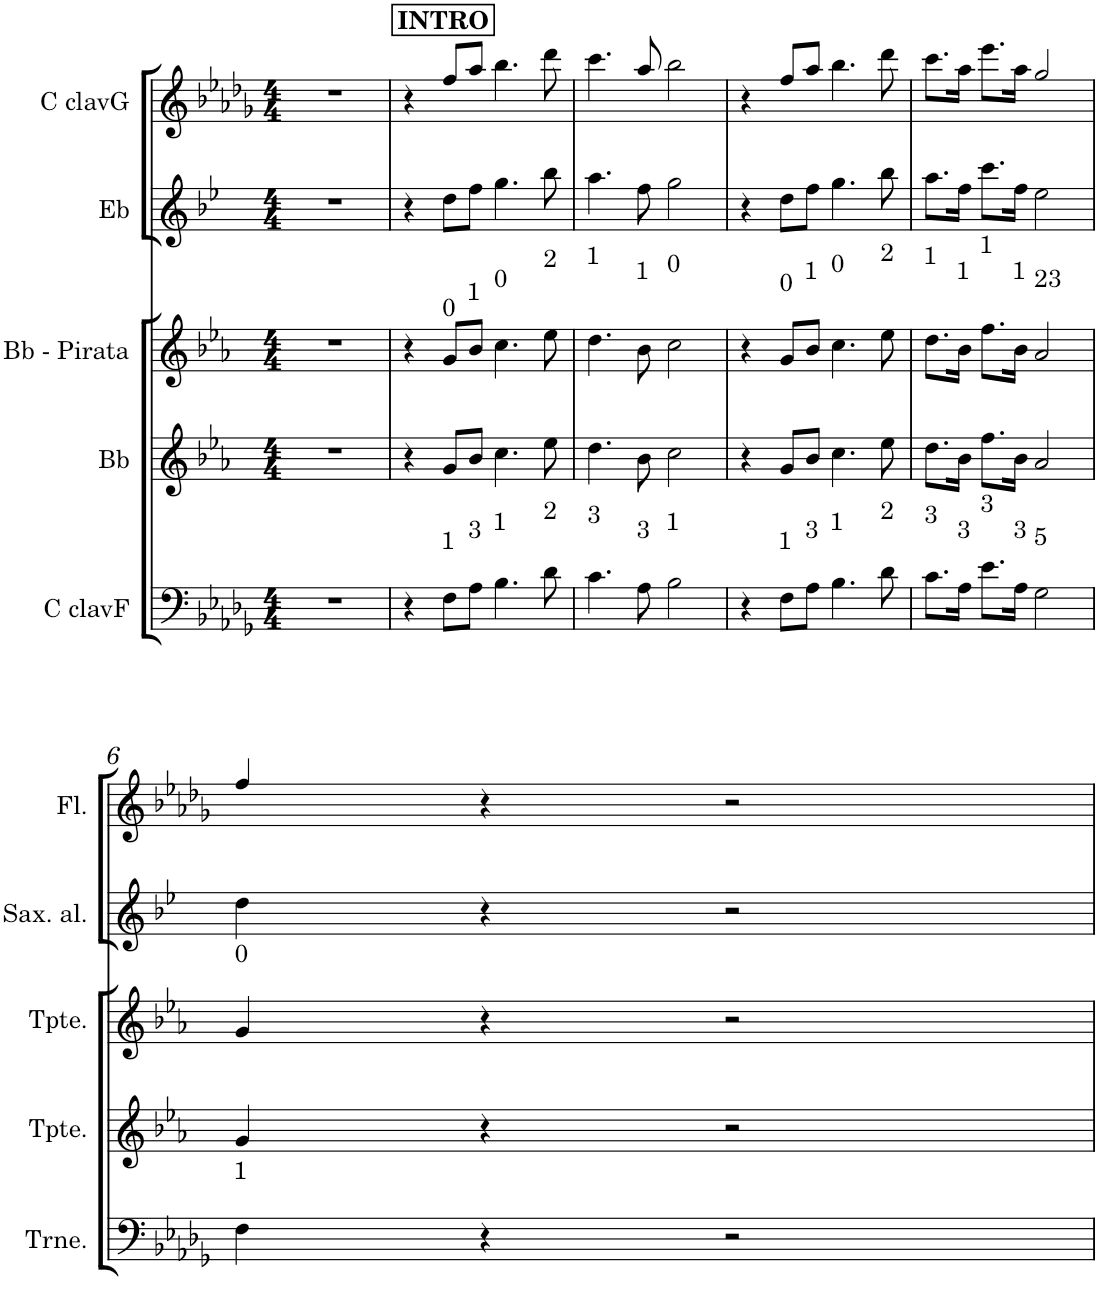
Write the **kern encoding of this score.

**kern	**kern	**kern	**kern	**kern
*part5	*part4	*part3	*part2	*part1
*staff5	*staff4	*staff3	*staff2	*staff1
*I"C clavF	*I"Bb	*I"Bb - Pirata	*I"Eb	*I"C clavG
*clefF4	*clefG2	*clefG2	*clefG2	*clefG2
*	*Trd1c2	*Trd1c2	*Trd5c9	*
*k[b-e-a-d-g-]	*k[b-e-a-]	*k[b-e-a-]	*k[b-e-]	*k[b-e-a-d-g-]
*D-:	*E-:	*E-:	*B-:	*D-:
*M4/4	*M4/4	*M4/4	*M4/4	*M4/4
=1	=1	=1	=1	=1
1r	1r	1r	1r	1r
!!LO:REH:place=s1:a:B:cj:t=INTRO:qo=1
=2	=2	=2	=2	=2
4r	4r	4r	4r	4r
!	!	!LO:TX:a:t=0	!	!
!LO:TX:a:t=1	!	!	!	!
8F\L	8g/L	8g/L	8dd\L	8ff/L
!	!	!LO:TX:a:t=1	!	!
!LO:TX:a:t=3	!	!	!	!
8A-\J	8b-/J	8b-/J	8ff\J	8aa-/J
!	!	!LO:TX:a:t=0	!	!
!LO:TX:a:t=1	!	!	!	!
4.B-\	4.cc\	4.cc\	4.gg\	4.bb-\
!	!	!LO:TX:a:t=2	!	!
!LO:TX:a:t=2	!	!	!	!
8d-\	8ee-\	8ee-\	8bb-\	8ddd-\
=3	=3	=3	=3	=3
!	!	!LO:TX:a:t=1	!	!
!LO:TX:a:t=3	!	!	!	!
4.c\	4.dd\	4.dd\	4.aa\	4.ccc\
!	!	!LO:TX:a:t=1	!	!
!LO:TX:a:t=3	!	!	!	!
8A-\	8b-\	8b-\	8ff\	8aa-/
!	!	!LO:TX:a:t=0	!	!
!LO:TX:a:t=1	!	!	!	!
2B-\	2cc\	2cc\	2gg\	2bb-\
=4	=4	=4	=4	=4
4r	4r	4r	4r	4r
!	!	!LO:TX:a:t=0	!	!
!LO:TX:a:t=1	!	!	!	!
8F\L	8g/L	8g/L	8dd\L	8ff/L
!	!	!LO:TX:a:t=1	!	!
!LO:TX:a:t=3	!	!	!	!
8A-\J	8b-/J	8b-/J	8ff\J	8aa-/J
!	!	!LO:TX:a:t=0	!	!
!LO:TX:a:t=1	!	!	!	!
4.B-\	4.cc\	4.cc\	4.gg\	4.bb-\
!	!	!LO:TX:a:t=2	!	!
!LO:TX:a:t=2	!	!	!	!
8d-\	8ee-\	8ee-\	8bb-\	8ddd-\
=5	=5	=5	=5	=5
!	!	!LO:TX:a:t=1	!	!
!LO:TX:a:t=3	!	!	!	!
8.c\L	8.dd\L	8.dd\L	8.aa\L	8.ccc\L
!	!	!LO:TX:a:t=1	!	!
!LO:TX:a:t=3	!	!	!	!
16A-\Jk	16b-\Jk	16b-\Jk	16ff\Jk	16aa-\Jk
!	!	!LO:TX:a:t=1	!	!
!LO:TX:a:t=3	!	!	!	!
8.e-\L	8.ff\L	8.ff\L	8.ccc\L	8.eee-\L
!	!	!LO:TX:a:t=1	!	!
!LO:TX:a:t=3	!	!	!	!
16A-\Jk	16b-\Jk	16b-\Jk	16ff\Jk	16aa-\Jk
!	!	!LO:TX:a:t=23	!	!
!LO:TX:a:t=5	!	!	!	!
2G-\	2a-/	2a-/	2ee-\	2gg-/
!!LO:LB:g=z
=6	=6	=6	=6	=6
!	!	!LO:TX:a:t=0	!	!
!LO:TX:a:t=1	!	!	!	!
4F\	4g/	4g/	4dd\	4ff/
4r	4r	4r	4r	4r
2r	2r	2r	2r	2r
=	=	=	=	=
*-	*-	*-	*-	*-
